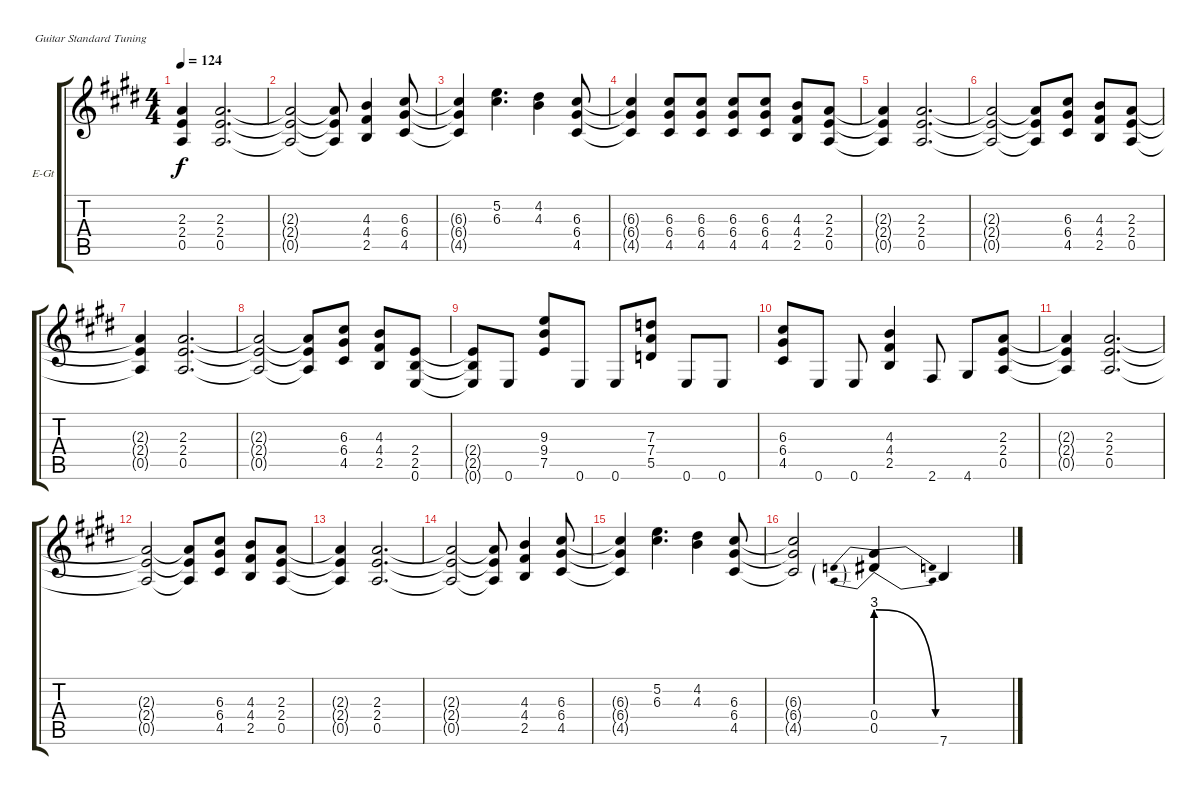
\defaultSystemsLayout 4
\bracketExtendMode groupsimilarinstruments
\firstSystemTrackNameOrientation horizontal
\otherSystemsTrackNameOrientation horizontal
\track ("Electric Guitar" "E-Gt") {instrument overdrivenguitar}
\staff {score tabs}
\tuning (E4 B3 G3 D3 A2 E2)
\ts (4 4)
\tempo 124
\clef g2
\scale
0.333333
\ks e
(2.3{t} 2.4{t} 0.5{t}).4{dy f} (2.3 2.4 0.5).2{d} |
\scale
0.333333 (2.3{t} 2.4{t} 0.5{t}).2 (2.3{t} 2.4{t} 0.5{t}).8 (4.3 4.4 2.5).4 (6.3 6.4 4.5).8 |
\scale
0.333333 (6.3{t} 6.4{t} 4.5{t}).4 (5.2 6.3).4{d} (4.2 4.3).4 (6.3 6.4 4.5).8 |
\scale
0.333333 (6.3{t} 6.4{t} 4.5{t}).4 (6.3 6.4 4.5).8 (6.3 6.4 4.5).8 (6.3 6.4 4.5).8 (6.3 6.4 4.5).8 (4.3 4.4 2.5).8 (2.3 2.4 0.5).8 |
\scale
0.333333 (2.3{t} 2.4{t} 0.5{t}).4 (2.3 2.4 0.5).2{d} |
\scale
0.333333 (2.3{t} 2.4{t} 0.5{t}).2 (2.3{t} 2.4{t} 0.5{t}).8 (6.3 6.4 4.5).8 (4.3 4.4 2.5).8 (2.3 2.4 0.5).8 |
\scale
0.333333 (2.3{t} 2.4{t} 0.5{t}).4 (2.3 2.4 0.5).2{d} |
\scale
0.333333 (2.3{t} 2.4{t} 0.5{t}).2 (2.3{t} 2.4{t} 0.5{t}).8 (6.3 6.4 4.5).8 (4.3 4.4 2.5).8 (2.4 2.5 0.6).8 |
\scale
0.333333 (2.4{t} 2.5{t} 0.6{t}).8 0.6.8 (9.3 9.4 7.5).8 0.6.8 0.6.8 (7.3 7.4 5.5).8 0.6.8 0.6.8 |
\scale
0.333333 (6.3 6.4 4.5).8 0.6.8 0.6.8 (4.3 4.4 2.5).4 2.6.8 4.6.8 (2.3 2.4 0.5).8 |
\scale
0.333333 (2.3{t} 2.4{t} 0.5{t}).4 (2.3 2.4 0.5).2{d} |
\scale
0.333333 (2.3{t} 2.4{t} 0.5{t}).2 (2.3{t} 2.4{t} 0.5{t}).8 (6.3 6.4 4.5).8 (4.3 4.4 2.5).8 (2.3 2.4 0.5).8 |
\scale
0.333333 (2.3{t} 2.4{t} 0.5{t}).4 (2.3 2.4 0.5).2{d} |
\scale
0.333333 (2.3{t} 2.4{t} 0.5{t}).2 (2.3{t} 2.4{t} 0.5{t}).8 (4.3 4.4 2.5).4 (6.3 6.4 4.5).8 |
\scale
0.333333 (6.3{t} 6.4{t} 4.5{t}).4 (5.2 6.3).4{d} (4.2 4.3).4 (6.3 6.4 4.5).8 |
\scale
0.333333 (6.3{t} 6.4{t} 4.5{t}).2 (0.4{be (prebendrelease 0 12 60 0)} 0.5{be (prebendrelease 0 12 60 0)}).4 7.6{ss}.4
